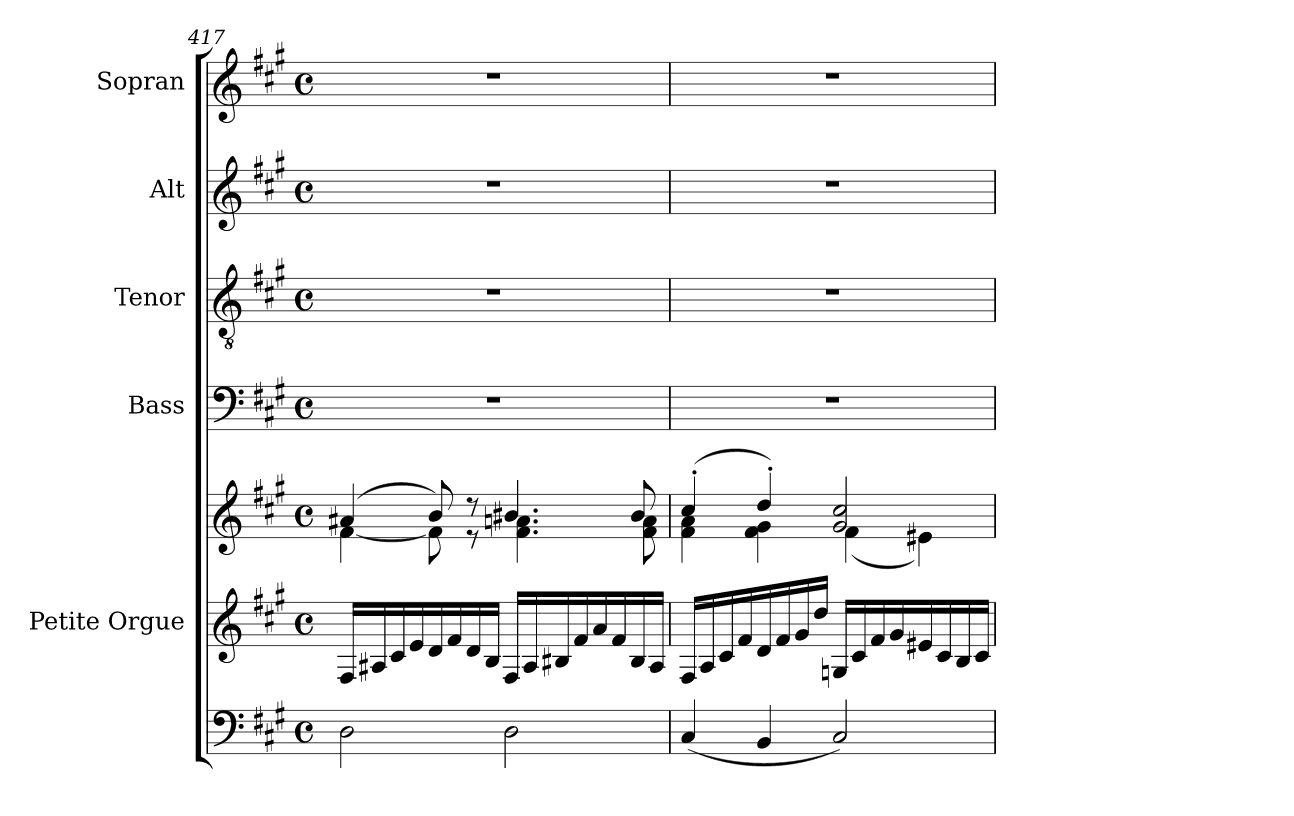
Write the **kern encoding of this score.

**kern	**kern	**kern	**kern	**kern	**kern	**kern
*part6	*part5	*part5	*part4	*part3	*part2	*part1
*staff7	*staff6	*staff5	*staff4	*staff3	*staff2	*staff1
*	*I"Petite Orgue	*	*I"Bass	*I"Tenor	*I"Alt	*I"Sopran
*	*I'Org. 1	*	*I'B.	*I'T.	*I'A.	*I'S.
*clefF4	*clefG2	*clefG2	*clefF4	*clefGv2	*clefG2	*clefG2
*k[f#c#g#]	*k[f#c#g#]	*k[f#c#g#]	*k[f#c#g#]	*k[f#c#g#]	*k[f#c#g#]	*k[f#c#g#]
*A:	*A:	*A:	*A:	*A:	*A:	*A:
*M4/4	*M4/4	*M4/4	*M4/4	*M4/4	*M4/4	*M4/4
*met(c)	*met(c)	*met(c)	*met(c)	*met(c)	*met(c)	*met(c)
=417	=417	=417	=417	=417	=417	=417
*	*	*^	*	*	*	*
2D\	16F#/LL	(4a#X/	[<4f#\	1r	1r	1r	1r
.	16A#X/	.	.	.	.	.	.
.	16c#/	.	.	.	.	.	.
.	16e/	.	.	.	.	.	.
.	16d/	8b/)	8f#\]	.	.	.	.
.	16f#/	.	.	.	.	.	.
.	16d/	8r	8r	.	.	.	.
.	16B/JJ	.	.	.	.	.	.
2D\	16F#/LL	4.b#X/	4.f#\ 4.an\	.	.	.	.
.	16A#/	.	.	.	.	.	.
.	16B#X/	.	.	.	.	.	.
.	16f#/	.	.	.	.	.	.
.	16a/	.	.	.	.	.	.
.	16f#/	.	.	.	.	.	.
.	16B#/	8b#/	8f#\ 8a\	.	.	.	.
.	16A#/JJ	.	.	.	.	.	.
!!LO:LB:g=z
=418	=418	=418	=418	=418	=418	=418	=418
(<4C#/	16F#/LL	(>4cc#'>/	4f#\ 4a\	1r	1r	1r	1r
.	16A/	.	.	.	.	.	.
.	16c#/	.	.	.	.	.	.
.	16f#/	.	.	.	.	.	.
4BB/	16d/	4dd'>/)	4f#\ 4g#\	.	.	.	.
.	16f#/	.	.	.	.	.	.
.	16g#/	.	.	.	.	.	.
.	16dd/JJ	.	.	.	.	.	.
2C#/)	16Gn/LL	2g#/ 2cc#/	(<4f#\	.	.	.	.
.	16c#/	.	.	.	.	.	.
.	16f#/	.	.	.	.	.	.
.	16g#/	.	.	.	.	.	.
.	16e#X/	.	4e#X\)	.	.	.	.
.	16c#/	.	.	.	.	.	.
.	16B/	.	.	.	.	.	.
.	16c#/JJ	.	.	.	.	.	.
*	*	*v	*v	*	*	*	*
=	=	=	=	=	=	=
*-	*-	*-	*-	*-	*-	*-
